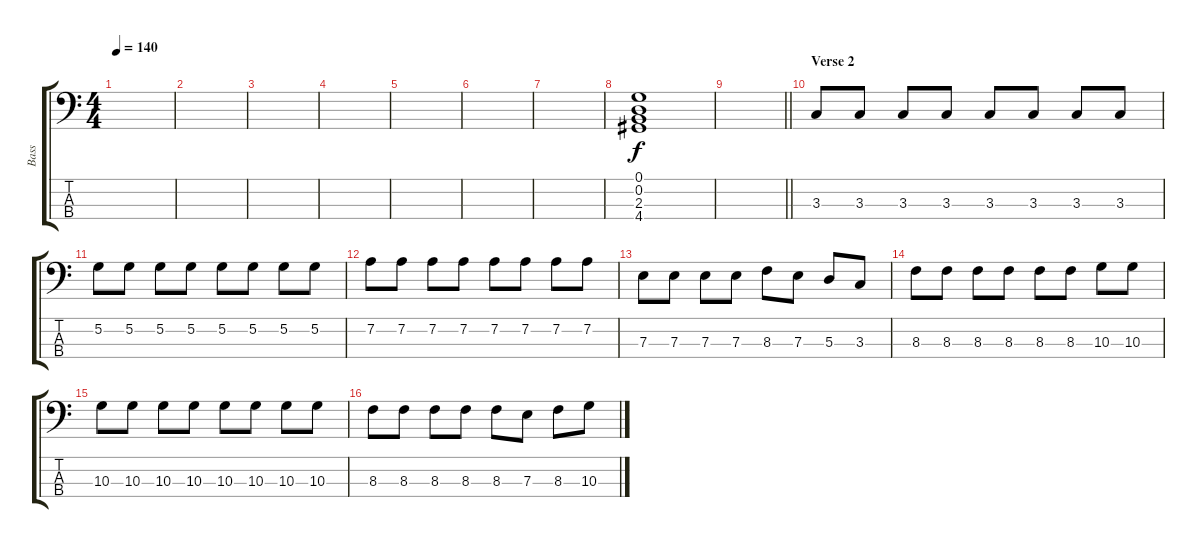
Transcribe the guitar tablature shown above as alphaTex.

\track ("Bass" "Bass") {instrument electricbassfinger}
\staff {score tabs}
\tuning (G2 D2 A1 E1) {hide}
\ts (4 4)
\tempo 140
\clef f4
\ks c
|
|
|
|
|
|
|
(0.1 0.2 2.3 4.4).1 |
\barLineRight lightlight
|
\section ("" "Verse 2")
3.3.8 3.3.8 3.3.8 3.3.8 3.3.8 3.3.8 3.3.8 3.3.8 |
5.2.8 5.2.8 5.2.8 5.2.8 5.2.8 5.2.8 5.2.8 5.2.8 |
7.2.8 7.2.8 7.2.8 7.2.8 7.2.8 7.2.8 7.2.8 7.2.8 |
7.3.8 7.3.8 7.3.8 7.3.8 8.3.8 7.3.8 5.3.8 3.3.8 |
8.3.8 8.3.8 8.3.8 8.3.8 8.3.8 8.3.8 10.3.8 10.3.8 |
10.3.8 10.3.8 10.3.8 10.3.8 10.3.8 10.3.8 10.3.8 10.3.8 |
8.3.8 8.3.8 8.3.8 8.3.8 8.3.8 7.3.8 8.3.8 10.3.8
